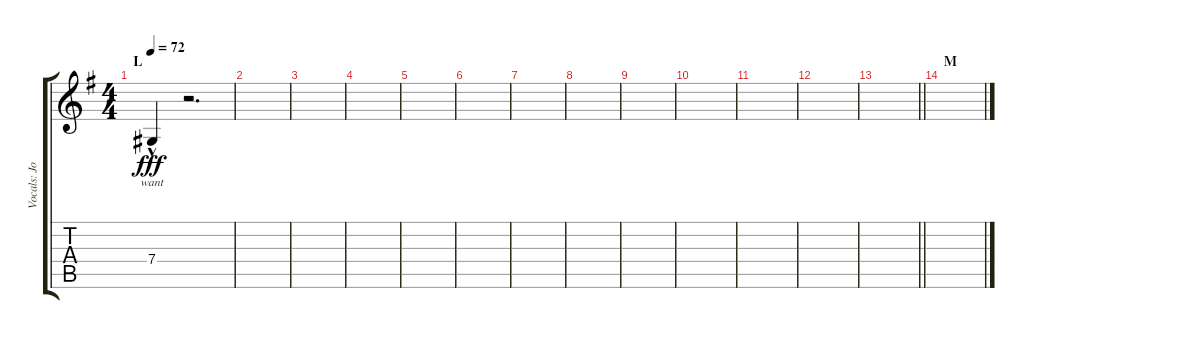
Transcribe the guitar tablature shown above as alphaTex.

\track ("Vocals: Johnny" "Vocals: Jo") {instrument lead2sawtooth}
\staff {score tabs}
\tuning (Eb4 Bb3 Gb3 Db3 Ab2 Eb2) {hide}
\ts (4 4)
\section ("" "L")
\tempo 72
\clef g2
\ks g
7.4{hac}.4{lyrics (0 "want") lyrics (1 "") lyrics (2 "") lyrics (3 "") lyrics (4 "") dy fff} r.2{d} |
|
|
|
|
|
|
|
|
|
|
|
\barLineRight lightlight
|
\section ("" "M")
